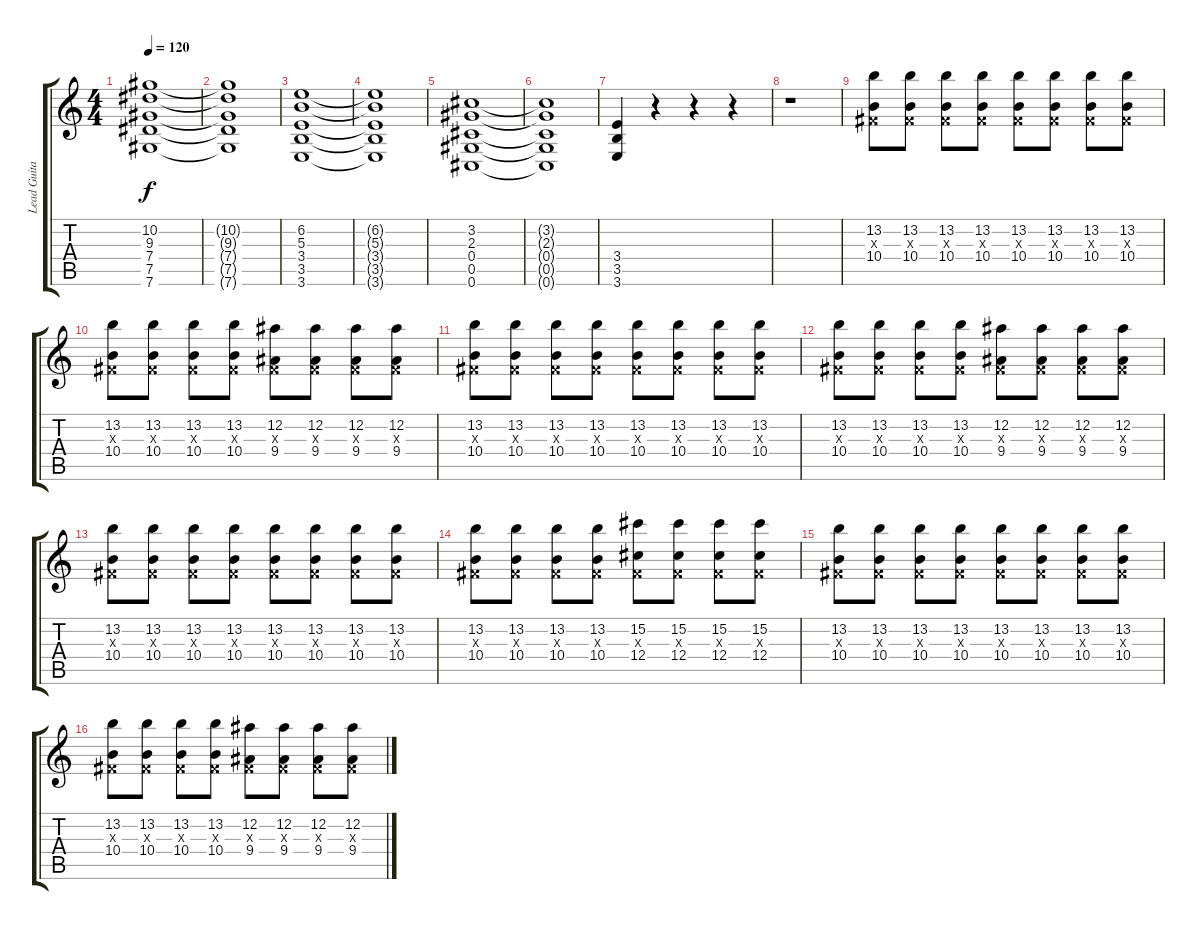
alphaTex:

\track ("Lead Guitar" "Lead Guita") {instrument overdrivenguitar}
\staff {score tabs}
\tuning (Eb4 Bb3 Gb3 Db3 Ab2 Db2) {hide}
\ts (4 4)
\tempo 120
\clef g2
\ks c
(10.2 9.3 7.4 7.5 7.6).1{dy f} |
(10.2{t} 9.3{t} 7.4{t} 7.5{t} 7.6{t}).1 |
(6.2 5.3 3.4 3.5 3.6).1 |
(6.2{t} 5.3{t} 3.4{t} 3.5{t} 3.6{t}).1 |
(3.2 2.3 0.4 0.5 0.6).1 |
(3.2{t} 2.3{t} 0.4{t} 0.5{t} 0.6{t}).1 |
(3.4 3.5 3.6).4 r.4 r.4 r.4 |
r.1 |
(13.2 0.3{x} 10.4).8 (13.2 0.3{x} 10.4).8 (13.2 0.3{x} 10.4).8 (13.2 0.3{x} 10.4).8 (13.2 0.3{x} 10.4).8 (13.2 0.3{x} 10.4).8 (13.2 0.3{x} 10.4).8 (13.2 0.3{x} 10.4).8 |
(13.2 0.3{x} 10.4).8 (13.2 0.3{x} 10.4).8 (13.2 0.3{x} 10.4).8 (13.2 0.3{x} 10.4).8 (12.2 0.3{x} 9.4).8 (12.2 0.3{x} 9.4).8 (12.2 0.3{x} 9.4).8 (12.2 0.3{x} 9.4).8 |
(13.2 0.3{x} 10.4).8 (13.2 0.3{x} 10.4).8 (13.2 0.3{x} 10.4).8 (13.2 0.3{x} 10.4).8 (13.2 0.3{x} 10.4).8 (13.2 0.3{x} 10.4).8 (13.2 0.3{x} 10.4).8 (13.2 0.3{x} 10.4).8 |
(13.2 0.3{x} 10.4).8 (13.2 0.3{x} 10.4).8 (13.2 0.3{x} 10.4).8 (13.2 0.3{x} 10.4).8 (12.2 0.3{x} 9.4).8 (12.2 0.3{x} 9.4).8 (12.2 0.3{x} 9.4).8 (12.2 0.3{x} 9.4).8 |
(13.2 0.3{x} 10.4).8 (13.2 0.3{x} 10.4).8 (13.2 0.3{x} 10.4).8 (13.2 0.3{x} 10.4).8 (13.2 0.3{x} 10.4).8 (13.2 0.3{x} 10.4).8 (13.2 0.3{x} 10.4).8 (13.2 0.3{x} 10.4).8 |
(13.2 0.3{x} 10.4).8 (13.2 0.3{x} 10.4).8 (13.2 0.3{x} 10.4).8 (13.2 0.3{x} 10.4).8 (15.2 0.3{x} 12.4).8 (15.2 0.3{x} 12.4).8 (15.2 0.3{x} 12.4).8 (15.2 0.3{x} 12.4).8 |
(13.2 0.3{x} 10.4).8 (13.2 0.3{x} 10.4).8 (13.2 0.3{x} 10.4).8 (13.2 0.3{x} 10.4).8 (13.2 0.3{x} 10.4).8 (13.2 0.3{x} 10.4).8 (13.2 0.3{x} 10.4).8 (13.2 0.3{x} 10.4).8 |
(13.2 0.3{x} 10.4).8 (13.2 0.3{x} 10.4).8 (13.2 0.3{x} 10.4).8 (13.2 0.3{x} 10.4).8 (12.2 0.3{x} 9.4).8 (12.2 0.3{x} 9.4).8 (12.2 0.3{x} 9.4).8 (12.2 0.3{x} 9.4).8
